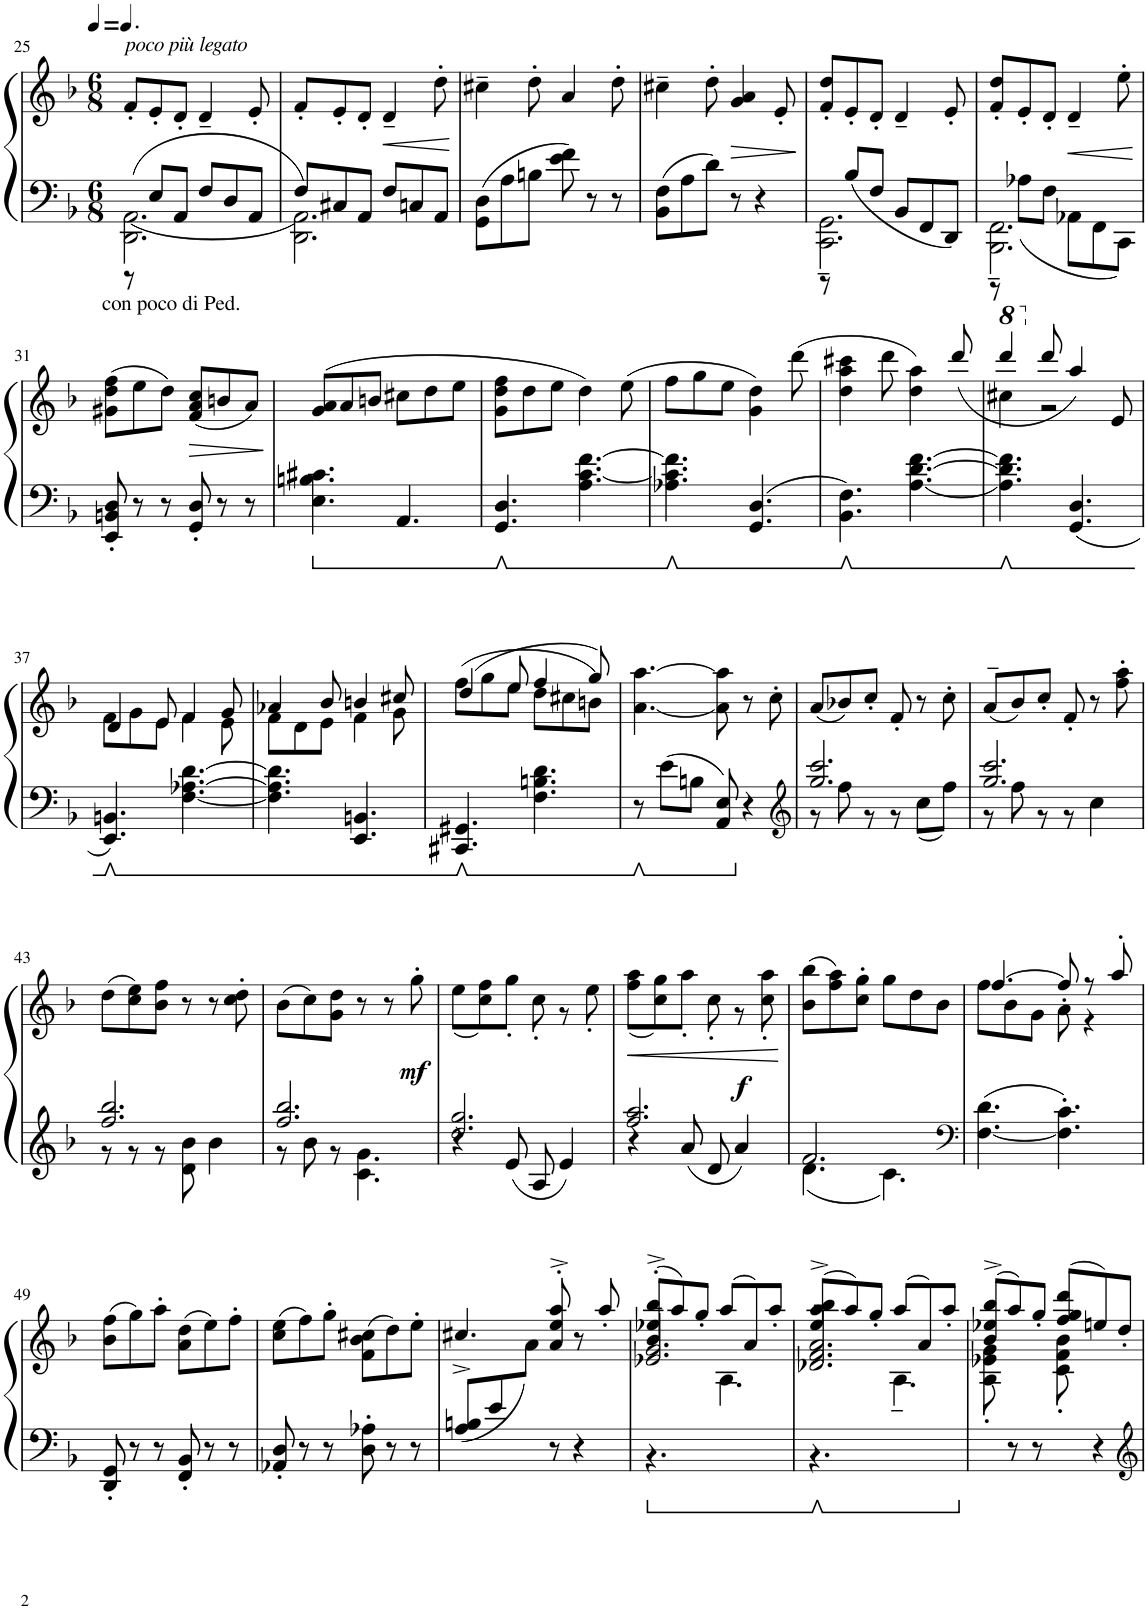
**kern	**kern	**dynam
*part1	*part1	*part1
*staff2	*staff1	*staff1/2
*I"Piano	*	*
*I'Pno.	*	*
!!LO:PB:g=z
*clefF4	*clefG2	*
*k[b-]	*k[b-]	*
*M6/8	*M6/8	*
=25	=25	=25
*^	*	*
!	!	!LO:TX:a:i:t=poco più legato	!
!LO:TX:b:t=con poco di Ped.	!	!	!
2.DD\ 2.AA\	8r	8f'/L	.
.	8E/L	8e'/	.
.	8AA/J	8d'/J	.
.	8F/L	4d~/	.
.	8D/	.	.
.	8AA/J	8e'/	.
=26	=26	=26	=26
2.DD\ 2.AA\	8F/L	8f'/L	.
.	8C#X/	8e'/	.
.	8AA/J	8d'/J	.
!	!	!	!LO:HP:b
.	8F/L	4d~/	<
.	8Cn/	.	.
.	8AA/J	8dd'\	.
*v	*v	*	*
.	.	[
=27	=27	=27
8GG\ 8D\L	4cc#X~\	.
8A\	.	.
8Bn\J	8dd'\	.
8e\ 8f\	4a/	.
8r	.	.
8r	8dd'\	.
=28	=28	=28
8BB-\ 8F\L	4cc#X~\	.
8A\	.	.
8d\J	8dd'\	.
!	!	!LO:HP:b
8r	4g/ 4a/	>
4r	.	.
.	8e'/	.
.	.	]
=29	=29	=29
*^	*	*
2.CC\~< 2.GG\~<	8r	8f/' 8dd/'L	.
.	8B-/L	8e'/	.
.	8F/J	8d'/J	.
.	8BB-/L	4d~/	.
.	8FF/	.	.
.	8DD/J	8e'/	.
=30	=30	=30	=30
2.BBB-\~< 2.FF\~<	8r	8f/' 8dd/'L	.
.	8A-X\L	8e'/	.
.	8F\J	8d'/J	.
!	!	!	!LO:HP:b
.	8AA-X\L	4d~/	<
.	8FF\	.	.
.	8CC\J	8ee'\	.
*v	*v	*	*
.	.	[
!!LO:LB:g=z
=31	=31	=31
8EE/' 8BBn/' 8D/'	(8g#X\ 8dd\ 8ff\L	.
8r	8ee\	.
8r	8dd\J)	.
!	!	!LO:HP:b
8GG/' 8D/'	(8f/ 8a/ 8cc/L	>
8r	8bn/	.
8r	8a/J)	.
.	.	]
=32	=32	=32
4.E\ 4.Bn\ 4.c#X\	(8g/ 8a/L	.
.	8a/	.
.	8bn/J	.
4.AA/	8cc#X\L	.
.	8dd\	.
.	8ee\J	.
=33	=33	=33
4.GG/ 4.D/	8g\ 8dd\ 8ff\L	.
.	8dd\	.
.	8ee\J	.
4.A\ [4.c\ [4.f\	4dd\)	.
.	(8ee\	.
=34	=34	=34
4.A-X\ 4.c\] 4.f\]	8ff\L	.
.	8gg\	.
.	8ee\J	.
4.GG/ 4.D/	4g\ 4dd\)	.
.	(8ddd\	.
=35	=35	=35
4.BB-\ 4.F\	4dd\ 4aa\ 4ccc#X\	.
.	8ddd\	.
[4.A\ [4.d\ [4.f\	4dd\ 4aa\)	.
.	(<8ddd/	.
=36	=36	=36
*	*8va	*
*	*^	*
4.A\] 4.d\] 4.f\]	4ccc#X\	4dddd/	.
*	*X8va	*	*
.	8ddd/	2r	.
4.GG/ 4.D/	4aa/)	.	.
.	8e/	.	.
!!LO:LB:g=z	!!
=37	=37	=37	=37
4.EE/ 4.BBn/	4d/	8f\L	.
.	.	8g\	.
.	8e/	8e\J	.
[4.F\ [4.A-X\ [4.d\	4f/	4f\	.
.	8g/	8e\	.
=38	=38	=38	=38
4.F\] 4.A-\] 4.d\]	4a-X/	8f\L	.
.	.	8d\	.
.	8b-/	8e\J	.
4.EE/ 4.BBn/	4bn/	4f\	.
.	8cc#X/	8g\	.
=39	=39	=39	=39
4.CC#X/ 4.GG#X/	(8ff\L	(>4dd/	.
.	8gg\	.	.
.	8ee\J	8ee/	.
4.F\ 4.Bn\ 4.d\	8dd\L	4ff/	.
.	8cc#X\	.	.
.	8bn\J)	8gg/)	.
*	*v	*v	*
=40	=40	=40
8r	[4.a\ [4.aa\	.
8e\L	.	.
8Bn\J	.	.
8AA/ 8E/	8a\] 8aa\]	.
4r	8r	.
.	8cc'\	.
=41	=41	=41
*clefG2	*	*
*^	*	*
2.gg/ 2.ccc/	8r	(8a/L	.
.	8ff\	8b-X/)	.
.	8r	8cc'/J	.
.	8r	8f'/	.
.	8cc\L	8r	.
.	8ff\J	8cc'\	.
=42	=42	=42	=42
2.gg/ 2.ccc/	8r	(8a~>/L	.
.	8ff\	8b-/)	.
.	8r	8cc'/J	.
.	8r	8f'/	.
.	4cc\	8r	.
.	.	8ff\' 8aa\'	.
!!LO:LB:g=z
=43	=43	=43	=43
2.ff/ 2.bb-/	8r	(8dd\L	.
.	8r	8cc\ 8ee\)	.
.	8r	8b-\ 8ff\J	.
.	8d\ 8b-\	8r	.
.	4b-\	8r	.
.	.	8cc\' 8dd\'	.
=44	=44	=44	=44
2.ff/ 2.bb-/	8r	(8b-\L	.
.	8b-\	8cc\)	.
.	8r	8g\ 8dd\J	.
.	4.c\ 4.g\	8r	.
.	.	8r	.
!	!	!	!LO:DY:b
.	.	8gg'\	mf
=45	=45	=45	=45
2.dd/ 2.gg/	4r	(8ee\L	.
.	.	8cc\ 8ff\)	.
.	8e/	8gg'\J	.
.	8A/	8cc'\	.
.	4e/	8r	.
.	.	8ee'\	.
=46	=46	=46	=46
2.ff/ 2.aa/	4r	(8ff\ 8aa\L	.
.	.	8cc\ 8gg\)	.
.	8a/	8aa'\J	.
.	8d/	8cc'\	.
!	!	!	!LO:DY:a=2
.	4a/	8r	f
.	.	8cc\' 8aa\'	.
=47	=47	=47	=47
2.f/	4.d\	(8b-\ 8bb-\L	.
.	.	8ff\ 8aa\)	.
.	.	8cc\' 8gg\'J	.
.	4.c\	8gg\L	.
.	.	8dd\	.
.	.	8b-\J	.
*v	*v	*	*
=48	=48	=48
*clefF4	*	*
*	*^	*
[4.F\ 4.d\	[4.ff/	8ff\L	.
.	.	8b-\	.
.	.	8g\J	.
4.F\]' 4.c\'	8ff/]	8a'>\	.
.	8r	4r	.
.	8aa'/	.	.
*	*v	*v	*
!!LO:LB:g=z
=49	=49	=49
8DD/' 8GG/'	(8b-\ 8ff\L	.
8r	8gg\)	.
8r	8aa'\J	.
8FF/' 8BB-/'	(8a\ 8dd\L	.
8r	8ee\)	.
8r	8ff'\J	.
=50	=50	=50
8AA-X/' 8D/'	(8cc\ 8ee\L	.
8r	8ff\)	.
8r	8gg'\J	.
8D\' 8A-X\'	(8f\ 8b-\ 8cc#X\L	.
8r	8dd\)	.
8r	8ee'\J	.
=51	=51	=51
*	*^	*
(<8A/ 8Bn/L	4.cc#X^/	4ryy	.
8e/	.	.	.
8ryy	.	8a\J)	.
8r	8a/'>^> 8ee/'>^> 8aa/'>^>	4.ryy	.
4r	8r	.	.
.	8aa'/	.	.
=52	=52	=52	=52
*	*	*^	*
4.r	(>8b-/'>^> 8ee-X/'>^> 8bb-/'>^>L	2.e-X/~ 2.g/~	4.ryy	.
.	8aa/)	.	.	.
.	8gg'/J	.	.	.
4.ryy	(>8aa/L	.	4.A\	.
.	8a/)	.	.	.
.	8aa'/J	.	.	.
=53	=53	=53	=53	=53
4.r	(>8ee/^> 8aa/^> 8bb-/^>L	2.d-X/~ 2.f/~ 2.a/~	4.ryy	.
.	8aa/)	.	.	.
.	8gg'/J	.	.	.
4.ryy	(>8aa/L	.	4.A~\	.
.	8a/)	.	.	.
.	8aa'/J	.	.	.
*	*	*v	*v	*
=54	=54	=54	=54
8ryy	(>8b-/^> 8ee-X/^> 8bb-/^>L	8A\'< 8e-X\'< 8g\'<	.
8r	8aa/)	4ryy	.
8r	8gg'/J	.	.
8ryy	(>8ff/ 8gg/ 8ddd/L	8c\'< 8f\'< 8b-\'<	.
4r	8een/)	4ryy	.
.	8dd'/J	.	.
*	*v	*v	*
=	=	=
*-	*-	*-
